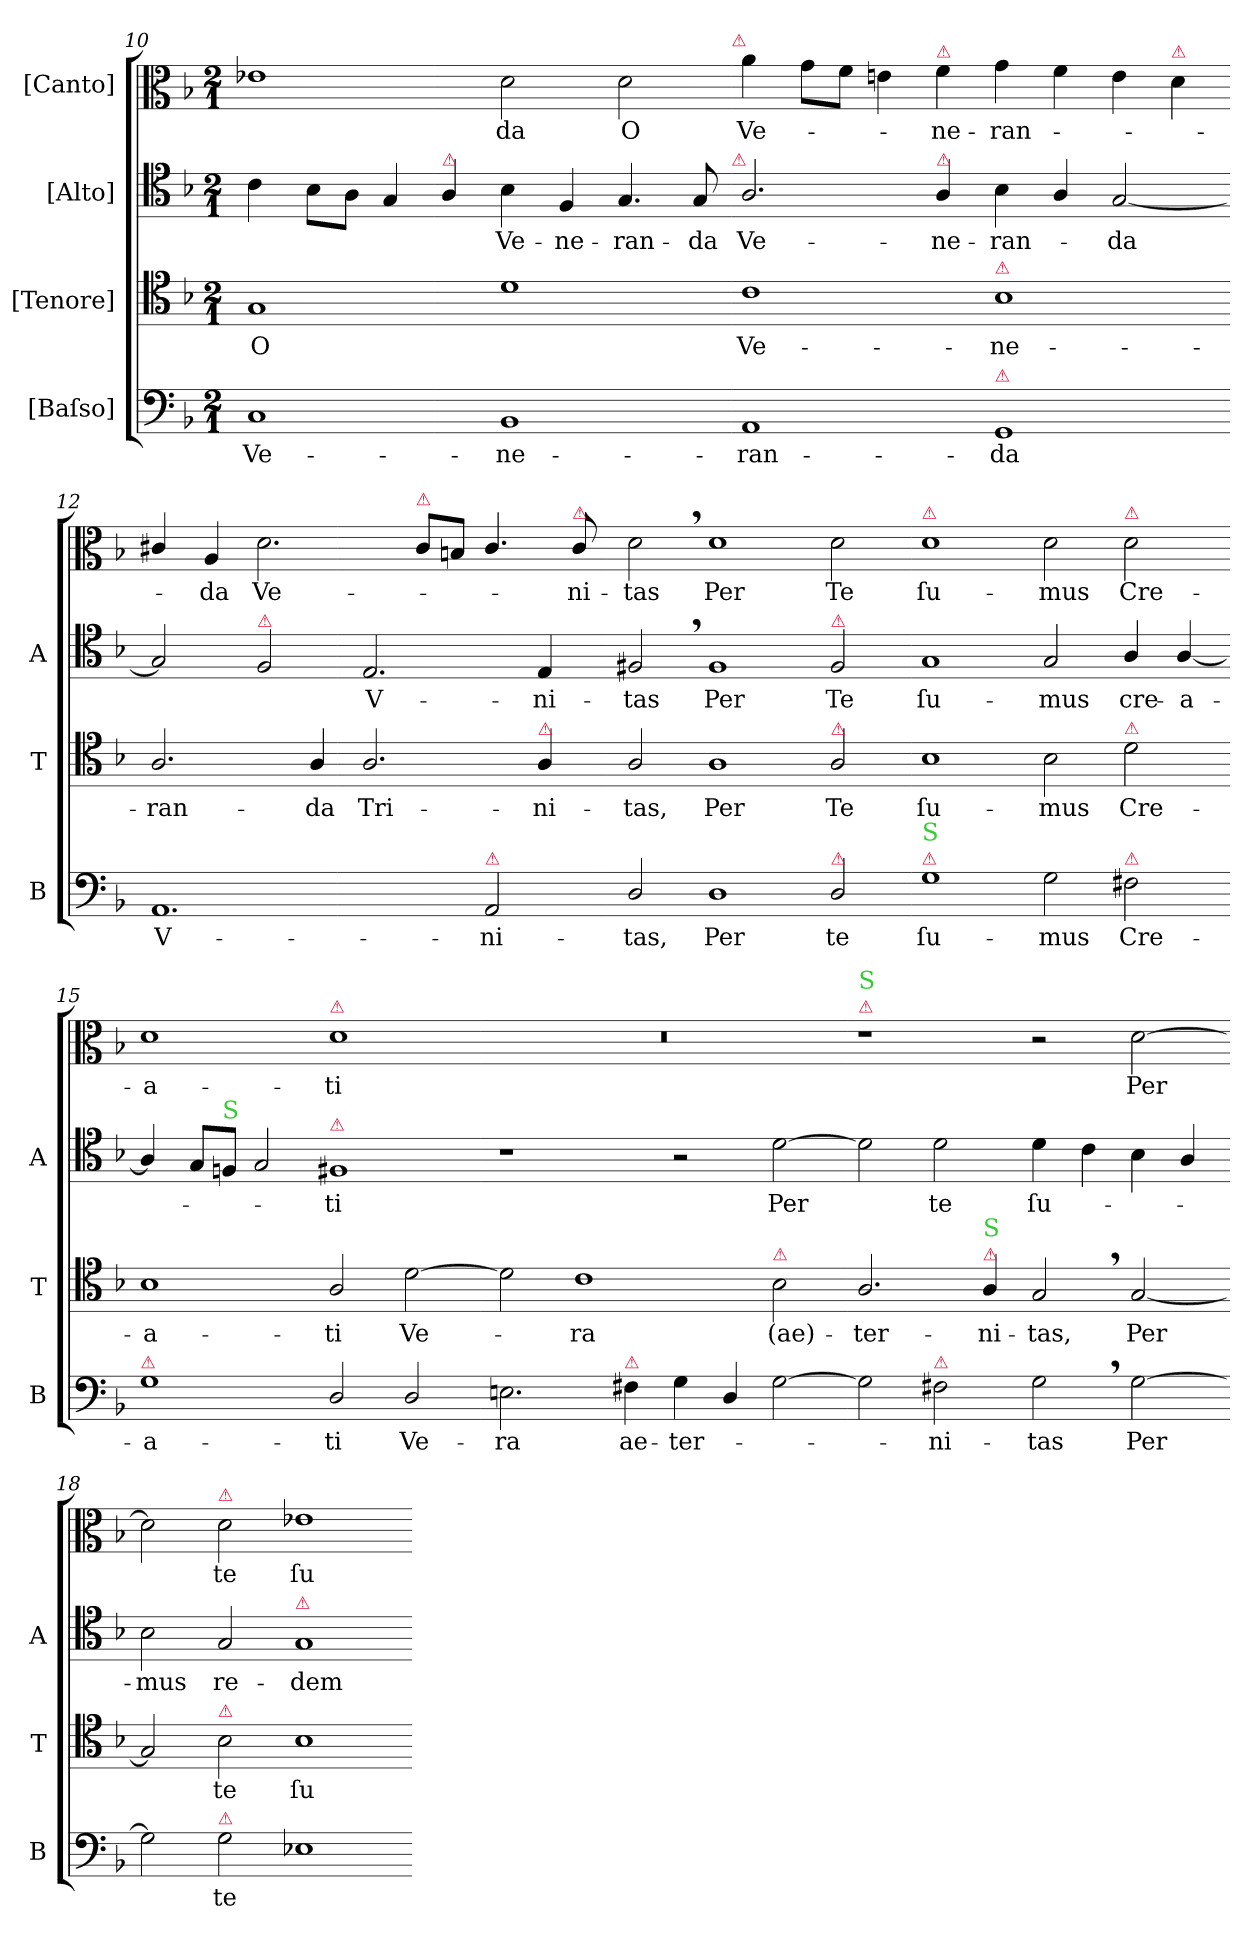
**kern	**text	**kern	**text	**kern	**text	**kern	**text
*part4	*part4	*part3	*part3	*part2	*part2	*part1	*part1
*staff4	*staff4	*staff3	*staff3	*staff2	*staff2	*staff1	*staff1
*I"[Baſso]	*	*I"[Tenore]	*	*I"[Alto]	*	*I"[Canto]	*
*I'B	*	*I'T	*	*I'A	*	*	*
*clefF4	*	*clefC4	*	*clefC4	*	*clefC3	*
*k[b-]	*	*k[b-]	*	*k[b-]	*	*k[b-]	*
*F:	*	*F:	*	*F:	*	*F:	*
*M2/1	*	*M2/1	*	*M2/1	*	*M2/1	*
=10	=10	=10	=10	=10	=10	=10	=10
1C/	Ve-	1G/	O	4c\	.	1e-X\	.
.	.	.	.	8B-\L	.	.	.
.	.	.	.	8A\J	.	.	.
.	.	.	.	4G/	.	.	.
!	!	!	!	!LO:TX:a:color=crimson:t=⚠	!	!	!
.	.	.	.	4A/	.	.	.
1BB-/	-ne-	1d\	.	4B-\	Ve-	2d\	-da
.	.	.	.	4F/	-ne-	.	.
.	.	.	.	4.G/	-ran-	2d\	O
.	.	.	.	8G/	-da	.	.
!	!	!	!	!	!	!LO:TX:a:color=crimson:t=⚠	!
!	!	!	!	!LO:TX:a:color=crimson:t=⚠	!	!	!
=11-	=11-	=11-	=11-	=11-	=11-	=11-	=11-
1AA/	-ran-	1c\	Ve-	2.A/	Ve-	4a\	Ve-
.	.	.	.	.	.	8g\L	.
.	.	.	.	.	.	8f\J	.
.	.	.	.	.	.	4en\	.
!	!	!	!	!	!	!LO:TX:a:color=crimson:t=⚠	!
!	!	!	!	!LO:TX:a:color=crimson:t=⚠	!	!	!
.	.	.	.	4A/	-ne-	4f\	-ne-
!	!	!LO:TX:a:color=crimson:t=⚠	!	!	!	!	!
!LO:TX:a:color=crimson:t=⚠	!	!	!	!	!	!	!
1GG/	-da	1B-\	-ne-	4B-\	-ran-	4g\	-ran-
.	.	.	.	4A/	.	4f\	.
.	.	.	.	[2G/	-da	4e\	.
!	!	!	!	!	!	!LO:TX:a:color=crimson:t=⚠	!
.	.	.	.	.	.	4d\	.
=12-	=12-	=12-	=12-	=12-	=12-	=12-	=12-
1.AA/	V-	2.A/	-ran-	2G/]	.	4c#X/	.
.	.	.	.	.	.	4A/	-da
!	!	!	!	!LO:TX:a:color=crimson:t=⚠	!	!	!
.	.	.	.	2F/	.	2.d\	Ve-
.	.	4A/	-da	.	.	.	.
.	.	2.A/	Tri-	2.E/	V-	.	.
!	!	!	!	!	!	!LO:TX:a:color=crimson:t=⚠	!
.	.	.	.	.	.	8c#/L	.
.	.	.	.	.	.	8Bn/J	.
!LO:TX:a:color=crimson:t=⚠	!	!	!	!	!	!	!
2AA/	-ni-	.	.	.	.	4.c#/	.
!	!	!LO:TX:a:color=crimson:t=⚠	!	!	!	!	!
.	.	4A/	-ni-	4E/	-ni-	.	.
!	!	!	!	!	!	!LO:TX:a:color=crimson:t=⚠	!
.	.	.	.	.	.	8c#/	-ni-
=13-	=13-	=13-	=13-	=13-	=13-	=13-	=13-
2D/	-tas,	2A/	-tas,	2F#X,/	-tas	2d,\	-tas
1D\	Per	1A\	Per	1F#/	Per	1d\	Per
!	!	!	!	!LO:TX:a:color=crimson:t=⚠	!	!	!
!	!	!LO:TX:a:color=crimson:t=⚠	!	!	!	!	!
!LO:TX:a:color=crimson:t=⚠	!	!	!	!	!	!	!
2D/	te	2A/	Te	2F#/	Te	2d\	Te
=14-	=14-	=14-	=14-	=14-	=14-	=14-	=14-
!	!	!	!	!	!	!LO:TX:a:color=crimson:t=⚠	!
!LO:TX:a:color=crimson:t=⚠	!	!	!	!	!	!	!
!LO:TX:a:color=limegreen:t=S	!	!	!	!	!	!	!
1G\	ſu-	1B-\	ſu-	1G/	ſu-	1d\	ſu-
2G\	-mus	2B-\	-mus	2G/	-mus	2d\	-mus
!	!	!	!	!	!	!LO:TX:a:color=crimson:t=⚠	!
!	!	!LO:TX:a:color=crimson:t=⚠	!	!	!	!	!
!LO:TX:a:color=crimson:t=⚠	!	!	!	!	!	!	!
2F#X\	Cre-	2d\	Cre-	4A/	cre-	2d\	Cre-
.	.	.	.	[4A/	-a-	.	.
=15-	=15-	=15-	=15-	=15-	=15-	=15-	=15-
!LO:TX:a:color=crimson:t=⚠	!	!	!	!	!	!	!
1G\	-a-	1B-\	-a-	4A/]	.	1d\	-a-
.	.	.	.	8G/L	.	.	.
!	!	!	!	!LO:TX:a:color=limegreen:t=S	!	!	!
.	.	.	.	8Fn/J	.	.	.
.	.	.	.	2G/	.	.	.
!	!	!	!	!	!	!LO:TX:a:color=crimson:t=⚠	!
!	!	!	!	!LO:TX:a:color=crimson:t=⚠	!	!	!
2D/	-ti	2A/	-ti	1F#X/	-ti	1d\	-ti
2D/	Ve-	[2d\	Ve-	.	.	.	.
=16-	=16-	=16-	=16-	=16-	=16-	=16-	=16-
2.En\	-ra	2d\]	.	1r	.	0r	.
.	.	1c\	-ra	.	.	.	.
!LO:TX:a:color=crimson:t=⚠	!	!	!	!	!	!	!
4F#X\	ae-	.	.	.	.	.	.
4G\	-ter-	.	.	2r	.	.	.
4D/	.	.	.	.	.	.	.
!	!	!LO:TX:a:color=crimson:t=⚠	!	!	!	!	!
[2G\	.	2B-\	(ae)-	[2d\	Per	.	.
=17-	=17-	=17-	=17-	=17-	=17-	=17-	=17-
!	!	!	!	!	!	!LO:TX:a:color=crimson:t=⚠	!
!	!	!	!	!	!	!LO:TX:a:color=limegreen:t=S	!
2G\]	.	2.A/	-ter-	2d\]	.	1r	.
!LO:TX:a:color=crimson:t=⚠	!	!	!	!	!	!	!
2F#X\	-ni-	.	.	2d\	te	.	.
!	!	!LO:TX:a:color=crimson:t=⚠	!	!	!	!	!
!	!	!LO:TX:a:color=limegreen:t=S	!	!	!	!	!
.	.	4A/	-ni-	.	.	.	.
2G,\	-tas	2G,/	-tas,	4d\	ſu-	2r	.
.	.	.	.	4c\	.	.	.
[2G\	Per	[2G/	Per	4B-\	.	[2d\	Per
.	.	.	.	4A/	.	.	.
=18-	=18-	=18-	=18-	=18-	=18-	=18-	=18-
2G\]	.	2G/]	.	2B-\	-mus	2d\]	.
!	!	!	!	!	!	!LO:TX:a:color=crimson:t=⚠	!
!	!	!LO:TX:a:color=crimson:t=⚠	!	!	!	!	!
!LO:TX:a:color=crimson:t=⚠	!	!	!	!	!	!	!
2G\	te	2B-\	te	2G/	re-	2d\	te
!	!	!	!	!LO:TX:a:color=crimson:t=⚠	!	!	!
1E-X\	.	1B-\	ſu-	1G/	-dem-	1e-X\	ſu-
=-	=-	=-	=-	=-	=-	=-	=-
*-	*-	*-	*-	*-	*-	*-	*-
